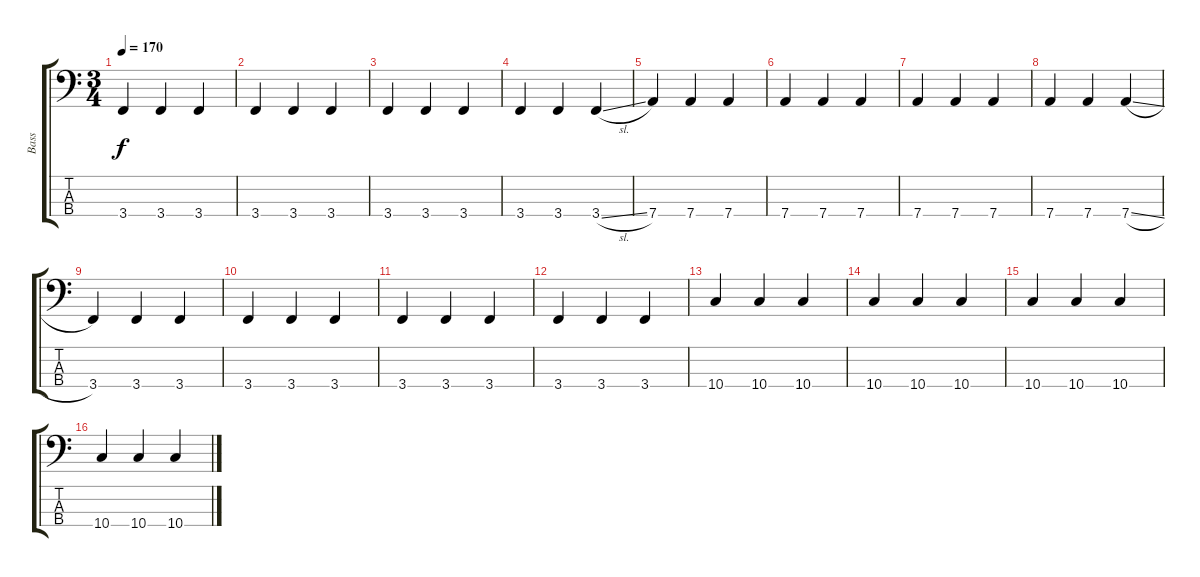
\track ("Bass" "Bass") {instrument electricbassfinger}
\staff {score tabs}
\tuning (G2 D2 A1 D1) {hide}
\ts (3 4)
\tempo 170
\clef f4
\ks c
3.4.4{dy f} 3.4.4 3.4.4 |
3.4.4 3.4.4 3.4.4 |
3.4.4 3.4.4 3.4.4 |
3.4.4 3.4.4 3.4{sl}.4 |
7.4.4 7.4.4 7.4.4 |
7.4.4 7.4.4 7.4.4 |
7.4.4 7.4.4 7.4.4 |
7.4.4 7.4.4 7.4{sl}.4 |
3.4.4 3.4.4 3.4.4 |
3.4.4 3.4.4 3.4.4 |
3.4.4 3.4.4 3.4.4 |
3.4.4 3.4.4 3.4.4 |
10.4.4 10.4.4 10.4.4 |
10.4.4 10.4.4 10.4.4 |
10.4.4 10.4.4 10.4.4 |
10.4.4 10.4.4 10.4{sl}.4
